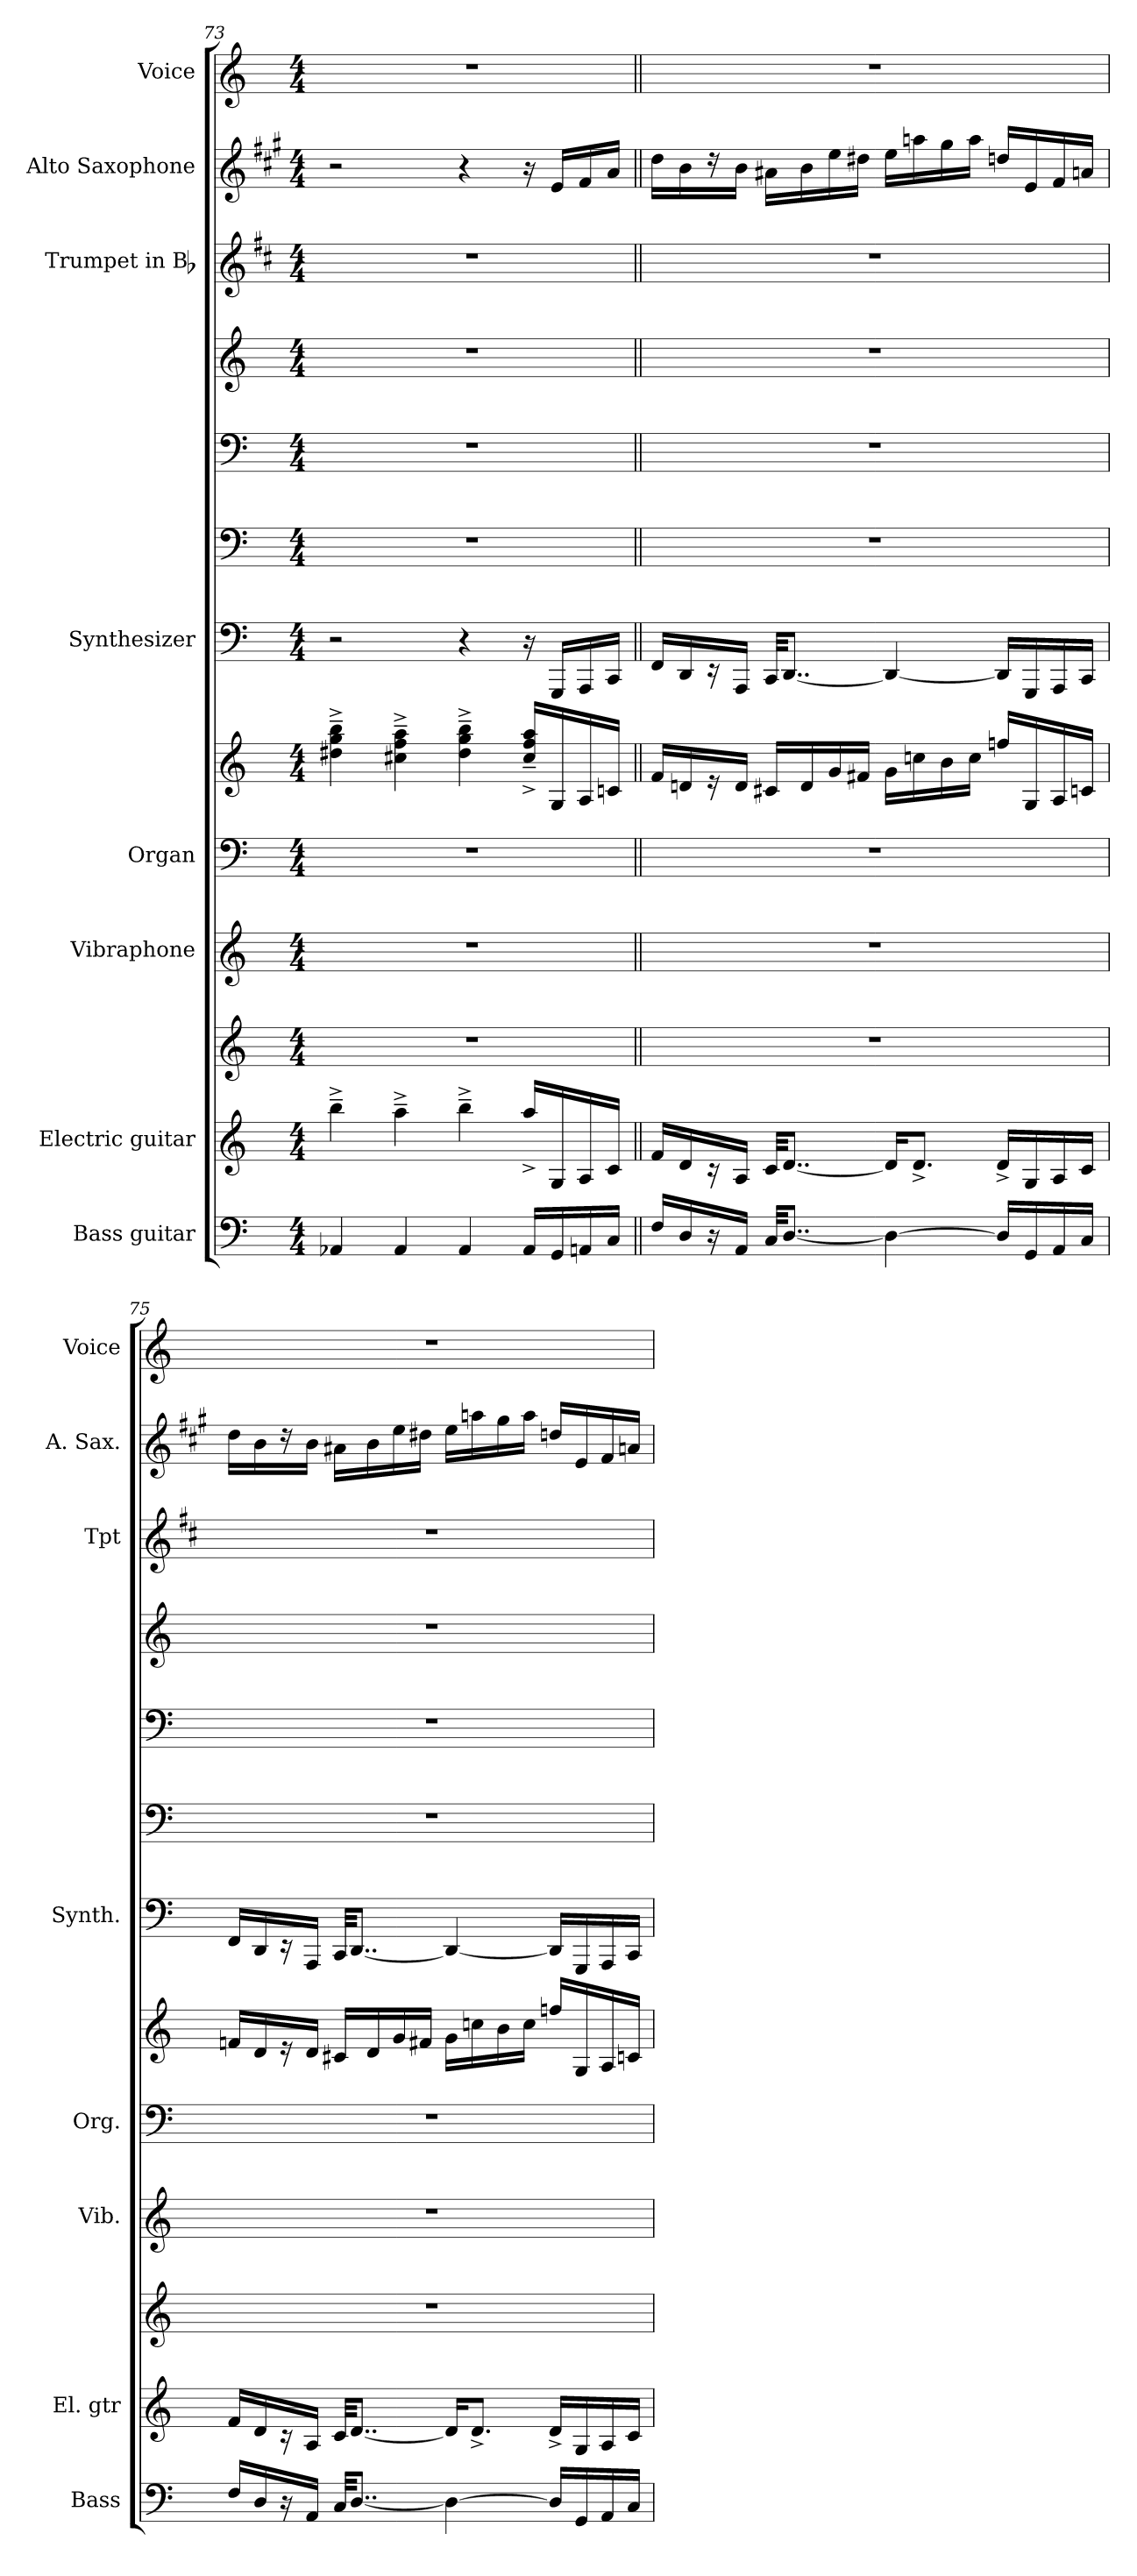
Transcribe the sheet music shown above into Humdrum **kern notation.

**kern	**kern	**kern	**kern	**kern	**kern	**kern	**kern	**kern	**kern	**kern	**kern	**kern
*part8	*part7	*part7	*part6	*part5	*part5	*part4	*part4	*part4	*part4	*part3	*part2	*part1
*staff13	*staff12	*staff11	*staff10	*staff9	*staff8	*staff7	*staff6	*staff5	*staff4	*staff3	*staff2	*staff1
*I"Bass guitar	*I"Electric guitar	*	*I"Vibraphone	*I"Organ	*	*I"Synthesizer	*	*	*	*I"Trumpet in Bb	*I"Alto Saxophone	*I"Voice
*I'Bass	*I'El. gtr	*	*I'Vib.	*I'Org.	*	*I'Synth.	*	*	*	*I'Tpt	*I'A. Sax.	*I'Voice
!!LO:LB:g=z
*clefF4	*clefG2	*clefG2	*clefG2	*clefF4	*clefG2	*clefF4	*clefF4	*clefF4	*clefG2	*clefG2	*clefG2	*clefG2
*ITrd7c12	*ITrd7c12	*ITrd7c12	*	*	*	*	*	*	*	*ITrd1c2	*ITrd5c9	*
*k[]	*k[]	*k[]	*k[]	*k[]	*k[]	*k[]	*k[]	*k[]	*k[]	*k[]	*k[]	*k[]
*C:	*C:	*C:	*C:	*C:	*C:	*C:	*C:	*C:	*C:	*C:	*C:	*C:
*M4/4	*M4/4	*M4/4	*M4/4	*M4/4	*M4/4	*M4/4	*M4/4	*M4/4	*M4/4	*M4/4	*M4/4	*M4/4
=73	=73	=73	=73	=73	=73	=73	=73	=73	=73	=73	=73	=73
4AAA-Xi/	4b~^i\	1r	1r	1r	4dd#Xi\~^ 4ggi~^ 4bbi~^	2r	1r	1r	1r	1r	2r	1r
4AAA-i/	4a~^i\	.	.	.	4cc#Xi\~^ 4ffi~^ 4aai~^	.	.	.	.	.	.	.
4AAA-i/	4b~^i\	.	.	.	4dd#i\~^ 4ggi~^ 4bbi~^	4r	.	.	.	.	4r	.
16AAA-i/LL	16a^i/LL	.	.	.	16cc#i/~^ 16ffi~^ 16aai~^LL	16r	.	.	.	.	16r	.
16GGGi/	16GGi/	.	.	.	16Gi/	16GGGi/LL	.	.	.	.	16Gi/LL	.
16AAAni/	16AAi/	.	.	.	16Ai/	16AAAi/	.	.	.	.	16Ai/	.
16CCi/JJ	16Ci/JJ	.	.	.	16cni/JJ	16CCi/JJ	.	.	.	.	16ci/JJ	.
=74||	=74||	=74||	=74||	=74||	=74||	=74||	=74||	=74||	=74||	=74||	=74||	=74||
16FFi/LL	16Fi/LL	1r	1r	1r	16fi/LL	16FFi/LL	1r	1r	1r	1r	16fi\LL	1r
16DDi/	16Di/	.	.	.	16dni/	16DDi/	.	.	.	.	16di\	.
16r	16r	.	.	.	16r	16r	.	.	.	.	16r	.
16AAAi/JJ	16AAi/JJ	.	.	.	16di/JJ	16AAAi/JJ	.	.	.	.	16di\JJ	.
32CCi/KKL	32Ci/KKL	.	.	.	16c#Xi/LL	32CCi/KKL	.	.	.	.	16c#Xi\LL	.
[8..DDi/J	[8..Di/J	.	.	.	.	[8..DDi/J	.	.	.	.	.	.
.	.	.	.	.	16di/	.	.	.	.	.	16di\	.
.	.	.	.	.	16gi/	.	.	.	.	.	16gi\	.
.	.	.	.	.	16f#Xi/JJ	.	.	.	.	.	16f#Xi\JJ	.
4DDi\_	16Di/KL]	.	.	.	16gi\LL	4DDi/_	.	.	.	.	16gi\LL	.
.	8.D^i/J	.	.	.	16ccni\	.	.	.	.	.	16ccni\	.
.	.	.	.	.	16bi\	.	.	.	.	.	16bi\	.
.	.	.	.	.	16cci\JJ	.	.	.	.	.	16cci\JJ	.
16DDi/LL]	16D^i/LL	.	.	.	16ffni/LL	16DDi/LL]	.	.	.	.	16fni/LL	.
16GGGi/	16GGi/	.	.	.	16Gi/	16GGGi/	.	.	.	.	16Gi/	.
16AAAi/	16AAi/	.	.	.	16Ai/	16AAAi/	.	.	.	.	16Ai/	.
16CCi/JJ	16Ci/JJ	.	.	.	16cni/JJ	16CCi/JJ	.	.	.	.	16cni/JJ	.
!!LO:LB:g=z
=75	=75	=75	=75	=75	=75	=75	=75	=75	=75	=75	=75	=75
16FFi/LL	16Fi/LL	1r	1r	1r	16fni/LL	16FFi/LL	1r	1r	1r	1r	16fi\LL	1r
16DDi/	16Di/	.	.	.	16di/	16DDi/	.	.	.	.	16di\	.
16r	16r	.	.	.	16r	16r	.	.	.	.	16r	.
16AAAi/JJ	16AAi/JJ	.	.	.	16di/JJ	16AAAi/JJ	.	.	.	.	16di\JJ	.
32CCi/KKL	32Ci/KKL	.	.	.	16c#Xi/LL	32CCi/KKL	.	.	.	.	16c#Xi\LL	.
[8..DDi/J	[8..Di/J	.	.	.	.	[8..DDi/J	.	.	.	.	.	.
.	.	.	.	.	16di/	.	.	.	.	.	16di\	.
.	.	.	.	.	16gi/	.	.	.	.	.	16gi\	.
.	.	.	.	.	16f#Xi/JJ	.	.	.	.	.	16f#Xi\JJ	.
4DDi\_	16Di/KL]	.	.	.	16gi\LL	4DDi/_	.	.	.	.	16gi\LL	.
.	8.D^i/J	.	.	.	16ccni\	.	.	.	.	.	16ccni\	.
.	.	.	.	.	16bi\	.	.	.	.	.	16bi\	.
.	.	.	.	.	16cci\JJ	.	.	.	.	.	16cci\JJ	.
16DDi/LL]	16D^i/LL	.	.	.	16ffni/LL	16DDi/LL]	.	.	.	.	16fni/LL	.
16GGGi/	16GGi/	.	.	.	16Gi/	16GGGi/	.	.	.	.	16Gi/	.
16AAAi/	16AAi/	.	.	.	16Ai/	16AAAi/	.	.	.	.	16Ai/	.
16CCi/JJ	16Ci/JJ	.	.	.	16cni/JJ	16CCi/JJ	.	.	.	.	16cni/JJ	.
=	=	=	=	=	=	=	=	=	=	=	=	=
*-	*-	*-	*-	*-	*-	*-	*-	*-	*-	*-	*-	*-
